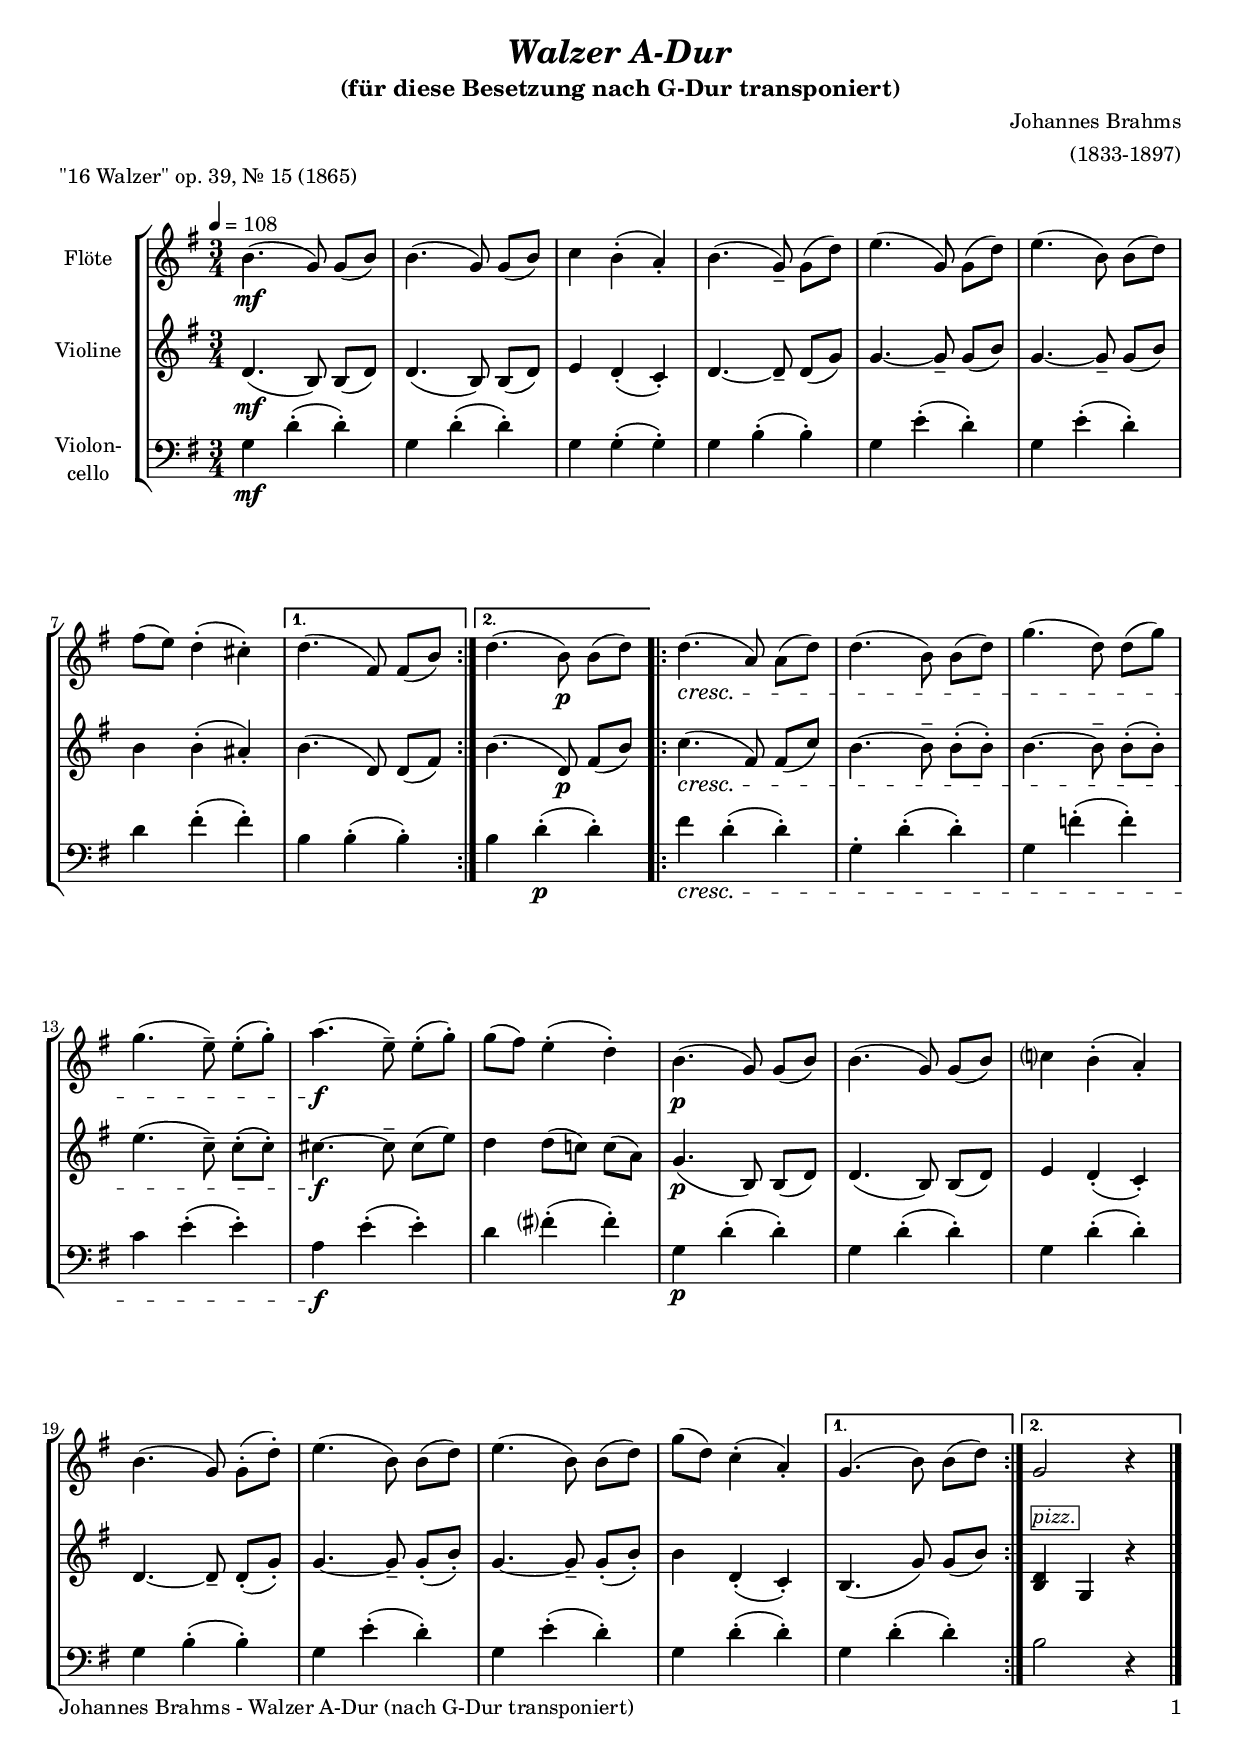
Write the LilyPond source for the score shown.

\version "2.24.4"
\include "deutsch.ly"

#(set-global-staff-size 18)

\header {
  title     = \markup \bold \italic "Walzer A-Dur"
  subtitle = "(für diese Besetzung nach G-Dur transponiert)"
  composer  = "Johannes Brahms"
  arranger  = "(1833-1897)"
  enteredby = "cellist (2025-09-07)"
  piece     = "\"16 Walzer\" op. 39, Nr. 15 (1865)"
}

voiceconsts = {
  \key g \major
  \time 3/4
  \clef "treble"
  \numericTimeSignature
  \compressEmptyMeasures
  % Set default beaming for all staves
  \set Timing.beamExceptions = #'()
  \set Timing.baseMoment     = #(ly:make-moment 1 4)
  \set Timing.beatStructure  = #'(1 1 1)
  \tempo 4=108
}

mifl = "flute"
mist = "string ensemble 1"
mivl = "violin"
mivc = "cello"
mipz = "pizzicato strings"

pizz = \markup \box \italic "pizz."

va = \relative c'' {
  \voiceconsts

  \repeat volta 2 {
    h4.(\mf g8) g( h)
    h4.( g8) g( h)
    c4 h(-. a)-.
    h4.( g8)-- g( d')
    e4.( g,8) g( d')
    e4.( h8) h( d)
    fis( e) d4(-. cis)-.
  }
  \alternative {
    { d4.( fis,8) fis( h) }
    { d4.( h8)\p h( d) }
  }

  \repeat volta 2 {
    d4.(\cresc a8) a( d)
    d4.( h8) h( d)
    g4.( d8) d( g)
    g4.( e8)-- e(-. g)-.
    a4.(\f e8)-- e(-. g)-.
    g( fis) e4(-. d)-.

    h4.(\p g8) g( h)
    h4.( g8) g( h)
    c?4 h(-. a)-.
    h4.( g8) g(-. d')-.
    e4.( h8) h( d)
    e4.( h8) h( d)
    g( d) c4(-. a)-.
  }
  \alternative {
    { g4.( h8) h( d) }
    { g,2 r4 }  
  } \bar "|."
}

vb = \relative c' {
  \voiceconsts

  \repeat volta 2 {
    d4.(\mf h8) h( d)
    d4.( h8) h( d)
    e4 d(-. c)-.
    d4.~ d8-- d( g)
    g4.~ g8-- g( h)
    g4.~ g8-- g( h)
    h4 h(-. ais)-.
  }
  \alternative {
    { h4.( d,8) d( fis) }
    { h4.( d,8)\p fis( h) }
  }

  \repeat volta 2 {
    c4.(\cresc fis,8) fis( c')
    h4.~ h8-- h(-. h)-.
    h4.~ h8-- h(-. h)-.
    e4.( c8)-- c(-. c)-.
    cis4.~\f cis8-- cis( e)

    d4 d8( c!) c( a)
    g4.(\p h,8) h( d)
    d4.( h8) h( d)
    e4 d(-. c)-.
    d4.~ d8-- d(-. g)-.
    g4.~ g8-- g(-. h)-.
    g4.~ g8-- g(-. h)-.
    h4 d,(-. c)-.
    
  }
  \alternative {
    { h4.( g'8) g( h) }
    {
      \set Staff.midiInstrument = \mipz
      <h, d>4^\pizz g r
    }  
  } \bar "|."
}

vc = \relative c' {
  \voiceconsts
  \clef "bass"
  
  \repeat volta 2 {
    g4\mf d'(-. d)-.
    g, d'(-. d)-.
    g, g(-. g)-.
    g h(-. h)-.
    g e'(-. d)-.
    g, e'(-. d)-.
    d fis(-. fis)-.
  }
  \alternative {
    { h, h(-. h)-. }
    { h d(-.\p d)-. }
  }

  \repeat volta 2 {
    fis\cresc d(-. d)-.
    g,-. d'(-. d)-.
    g, f'(-. f)-.
    c e(-. e)-.
    a,\f e'(-. e)-.
    d fis?(-. fis)-.
    g,\p d'(-. d)-.
    g, d'(-. d)-.
    g, d'(-. d)-.

    g, h(-. h)-.
    g e'(-. d)-.
    g, e'(-. d)-.
    g, d'(-. d)-.
  }
  \alternative {
    { g, d'(-. d)-. }
    { h2 r4 }  
  } \bar "|."
}


music = \new StaffGroup <<
      \new Staff {
	\set Staff.midiInstrument = \mifl
	\set Staff.instrumentName = \markup \center-column { "Flöte" }
	\transpose g g { \va }
      }

      \new Staff {
	\set Staff.midiInstrument = \mivl
	\set Staff.instrumentName = \markup \center-column { "Violine" }
	\transpose g g { \vb }
      }

      \new Staff {
	\set Staff.midiInstrument = \mivc
	\set Staff.instrumentName = \markup \center-column { "Violon-" "cello" }
	\transpose g g { \vc }
      }
>>

\book {
   \paper {
    print-page-number = ##t
    print-first-page-number = ##t
    ragged-last-bottom = ##f
    oddHeaderMarkup = \markup \null
    evenHeaderMarkup = \markup \null
    oddFooterMarkup = \markup {
      \fill-line {
        \if \should-print-page-number
        "Johannes Brahms - Walzer A-Dur (nach G-Dur transponiert)" \fromproperty #'page:page-number-string
      }
    }
    evenFooterMarkup = \oddFooterMarkup
  } \score {
    \music
    \layout {}
  }

  \score {
    \unfoldRepeats \music

    \midi {
      \context {
        \Score
      }
    }
  }
}